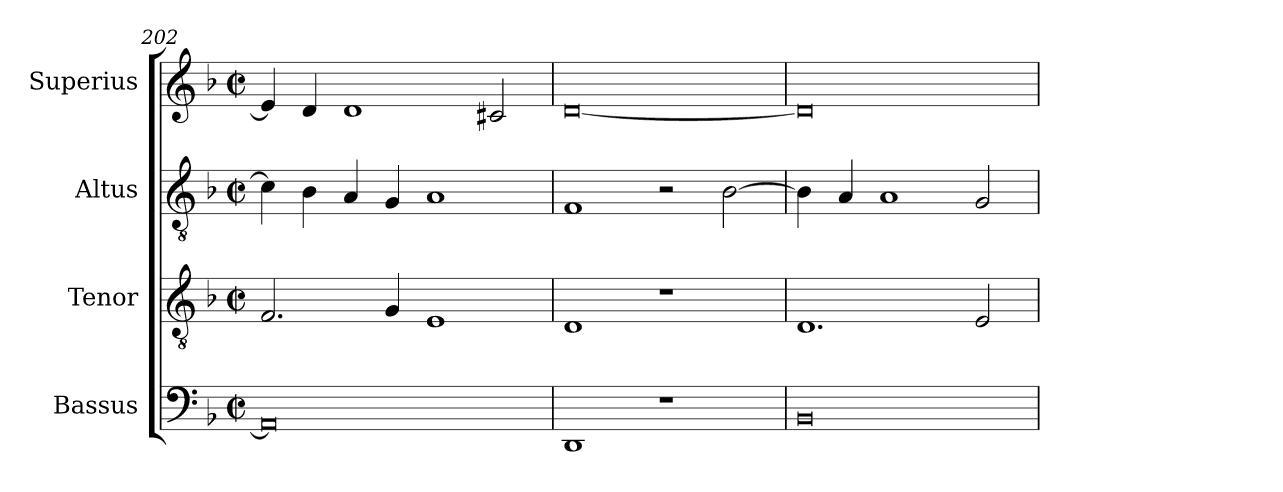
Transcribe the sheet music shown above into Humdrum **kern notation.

**kern	**kern	**kern	**kern
*part4	*part3	*part2	*part1
*staff4	*staff3	*staff2	*staff1
*I"Bassus	*I"Tenor	*I"Altus	*I"Superius
*I'B.	*I'T.	*	*I'S.
*clefF4	*clefGv2	*clefGv2	*clefG2
*	*ITrd7c12	*ITrd7c12	*
*k[b-]	*k[b-]	*k[b-]	*k[b-]
*F:	*F:	*F:	*F:
*M2/2	*M2/2	*M2/2	*M2/2
*met(c|)	*met(c|)	*met(c|)	*met(c|)
=202	=202	=202	=202
0AAi]	2.FFi/	4Ci\]	4ei/]
.	.	4BB-i\	4di/
.	.	4AAi/	1di
.	4GGi/	4GGi/	.
.	1EEi	1AAi	.
.	.	.	2c#Xi/
=203	=203	=203	=203
1DDi	1DDi	1FFi	[<0di
1r	1r	2r	.
.	.	[>2BB-i\	.
=204	=204	=204	=204
0BB-i	1.DDi	4BB-i\]	0di]
.	.	4AAi/	.
.	.	1AAi	.
.	2EEi/	2GGi/	.
=	=	=	=
*-	*-	*-	*-
